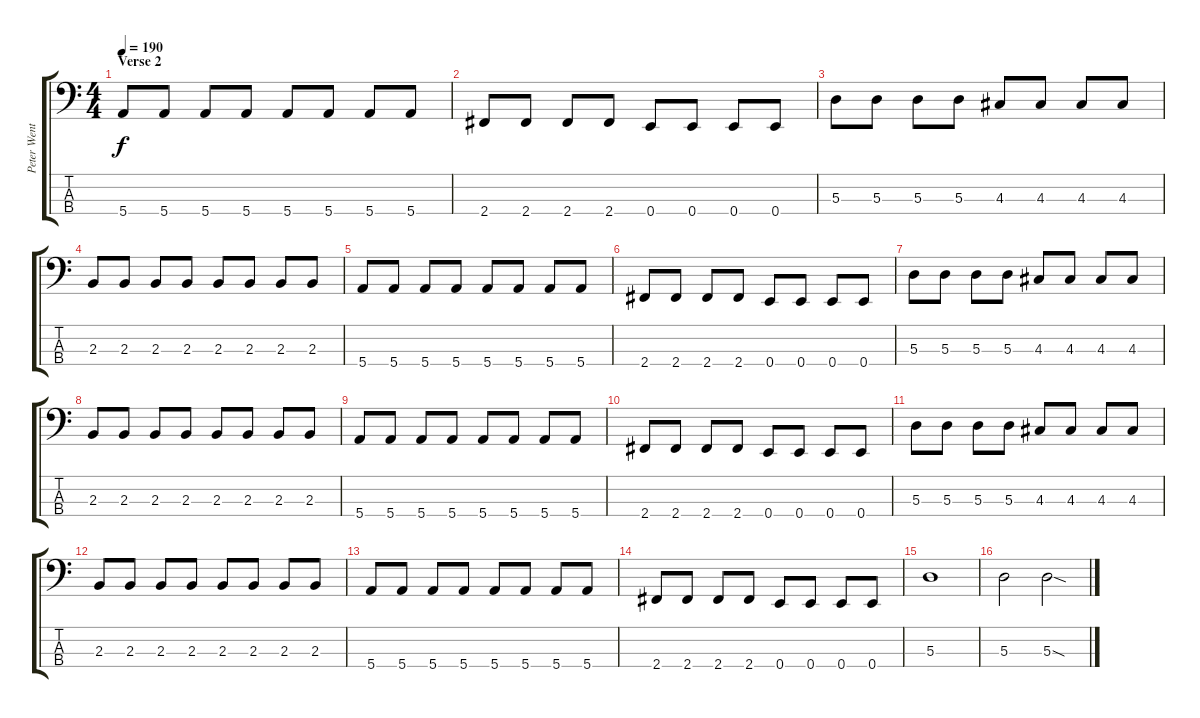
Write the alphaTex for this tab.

\track ("Peter Wentz (Bass)" "Peter Went") {instrument electricbasspick}
\staff {score tabs}
\tuning (G2 D2 A1 E1) {hide}
\ts (4 4)
\section ("" "Verse 2")
\tempo 190
\clef f4
\ks c
5.4.8{dy f} 5.4.8 5.4.8 5.4.8 5.4.8 5.4.8 5.4.8 5.4.8 |
2.4.8 2.4.8 2.4.8 2.4.8 0.4.8 0.4.8 0.4.8 0.4.8 |
5.3.8 5.3.8 5.3.8 5.3.8 4.3.8 4.3.8 4.3.8 4.3.8 |
2.3.8 2.3.8 2.3.8 2.3.8 2.3.8 2.3.8 2.3.8 2.3.8 |
5.4.8 5.4.8 5.4.8 5.4.8 5.4.8 5.4.8 5.4.8 5.4.8 |
2.4.8 2.4.8 2.4.8 2.4.8 0.4.8 0.4.8 0.4.8 0.4.8 |
5.3.8 5.3.8 5.3.8 5.3.8 4.3.8 4.3.8 4.3.8 4.3.8 |
2.3.8 2.3.8 2.3.8 2.3.8 2.3.8 2.3.8 2.3.8 2.3.8 |
5.4.8 5.4.8 5.4.8 5.4.8 5.4.8 5.4.8 5.4.8 5.4.8 |
2.4.8 2.4.8 2.4.8 2.4.8 0.4.8 0.4.8 0.4.8 0.4.8 |
5.3.8 5.3.8 5.3.8 5.3.8 4.3.8 4.3.8 4.3.8 4.3.8 |
2.3.8 2.3.8 2.3.8 2.3.8 2.3.8 2.3.8 2.3.8 2.3.8 |
5.4.8 5.4.8 5.4.8 5.4.8 5.4.8 5.4.8 5.4.8 5.4.8 |
2.4.8 2.4.8 2.4.8 2.4.8 0.4.8 0.4.8 0.4.8 0.4.8 |
5.3.1 |
5.3.2 5.3{sod}.2
